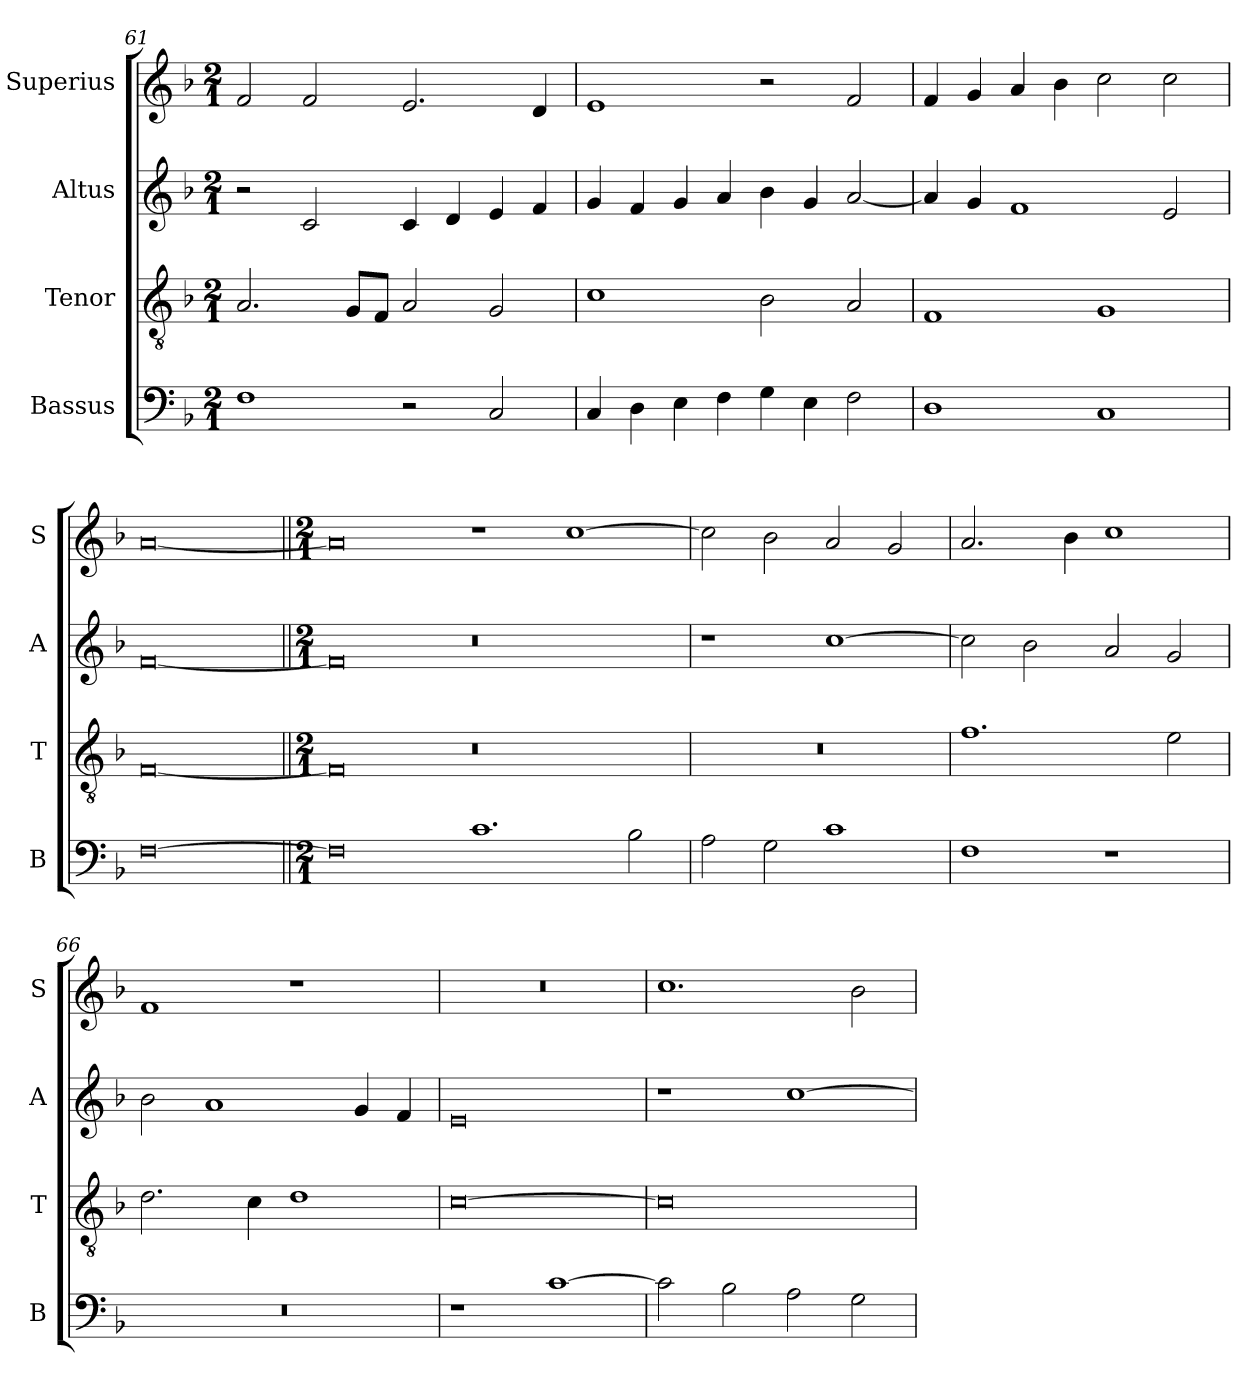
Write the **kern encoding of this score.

**kern	**kern	**kern	**kern
*part4	*part3	*part2	*part1
*staff4	*staff3	*staff2	*staff1
*I"Bassus	*I"Tenor	*I"Altus	*I"Superius
*I'B	*I'T	*I'A	*I'S
*clefF4	*clefGv2	*clefG2	*clefG2
*k[b-]	*k[b-]	*k[b-]	*k[b-]
*F:	*F:	*F:	*F:
*M2/1	*M2/1	*M2/1	*M2/1
=61	=61	=61	=61
1F	2.A	2r	2f
.	.	2c	2f
.	8GL	.	.
.	8FJ	.	.
2r	2A	4c	2.e
.	.	4d	.
2C	2G	4e	.
.	.	4f	4d
=62	=62	=62	=62
4C	1c	4g	1e
4D	.	4f	.
4E	.	4g	.
4F	.	4a	.
4G	2B-	4b-	2r
4E	.	4g	.
2F	2A	[2a	2f
=63	=63	=63	=63
1D	1F	4a]	4f
.	.	4g	4g
.	.	1f	4a
.	.	.	4b-
1C	1G	.	2cc
.	.	2e	2cc
=	=	=	=
[0F	[0F	[0f	[0a
=||	=||	=||	=||
*M2/1	*M2/1	*M2/1	*M2/1
0F]	0F]	0f]	0a]
1.c	0r	0r	1r
.	.	.	[1cc
2B-	.	.	.
=64	=64	=64	=64
2A	0r	1r	2cc]
2G	.	.	2b-
1c	.	[1cc	2a
.	.	.	2g
=65	=65	=65	=65
1F	1.f	2cc]	2.a
.	.	2b-	.
.	.	.	4b-
1r	.	2a	1cc
.	2e	2g	.
=66	=66	=66	=66
0r	2.d	2b-	1f
.	.	1a	.
.	4c	.	.
.	1d	.	1r
.	.	4g	.
.	.	4f	.
=67	=67	=67	=67
1r	[0c	0e	0r
[1c	.	.	.
=68	=68	=68	=68
2c]	0c]	1r	1.cc
2B-	.	.	.
2A	.	[1cc	.
2G	.	.	2b-
=	=	=	=
*-	*-	*-	*-
